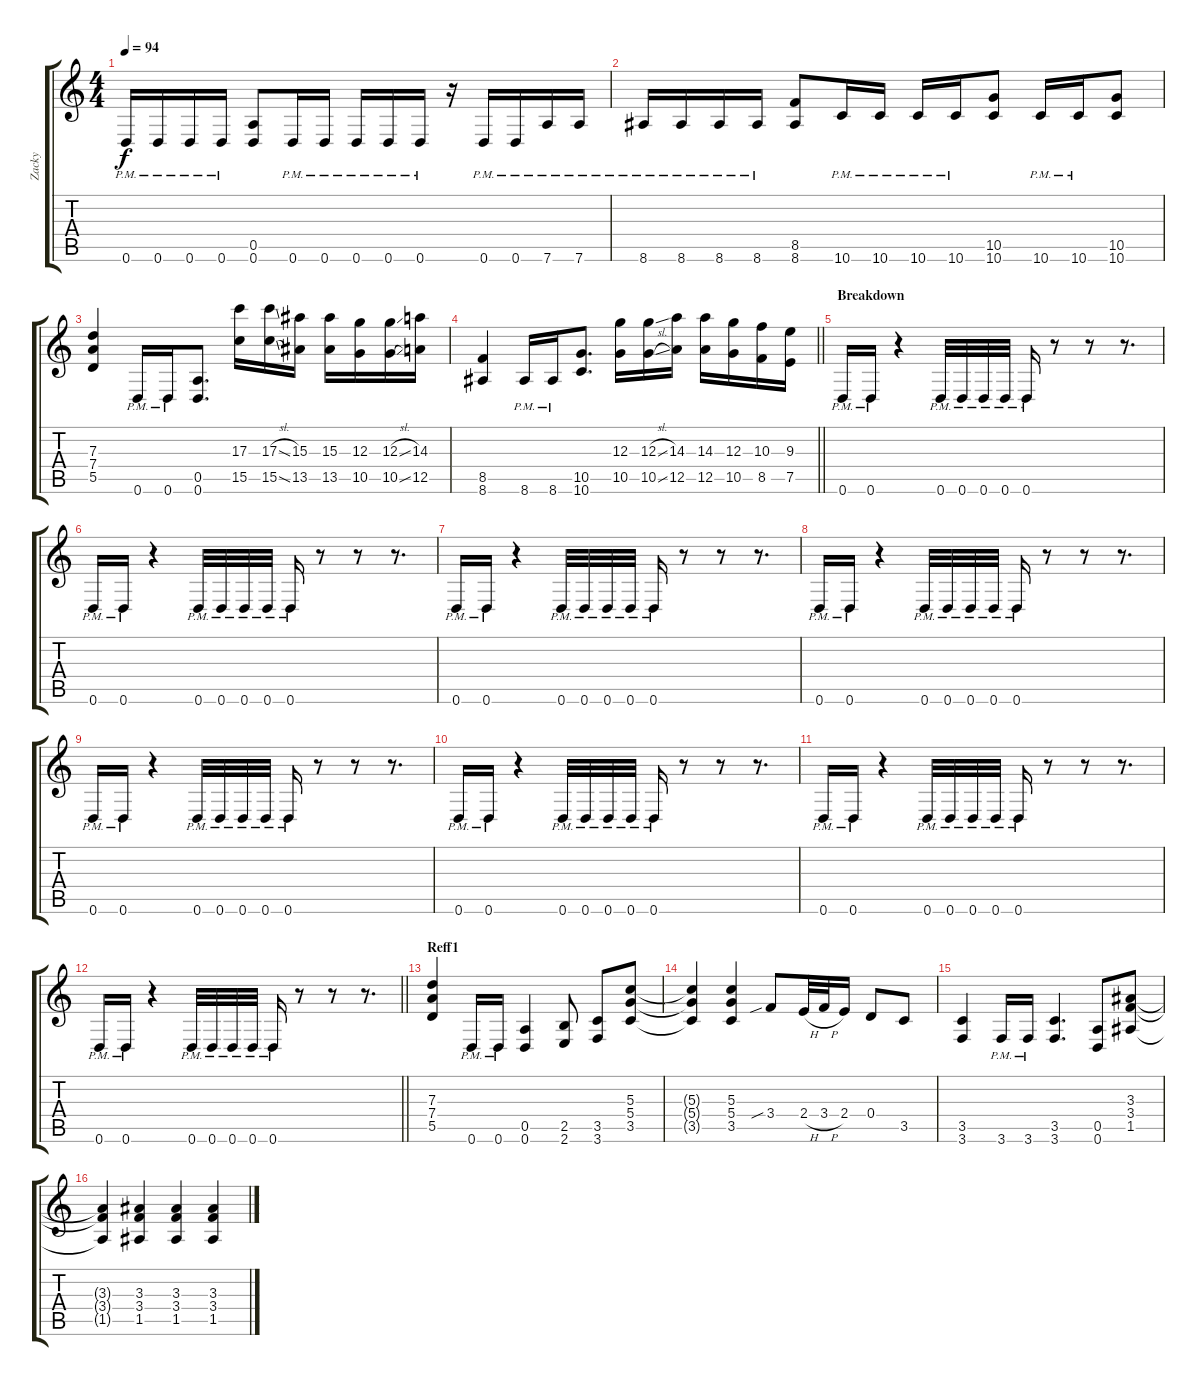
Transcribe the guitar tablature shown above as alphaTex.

\track ("Zacky " "Zacky ") {instrument distortionguitar}
\staff {score tabs}
\tuning (E4 B3 G3 D3 A2 D2) {hide}
\ts (4 4)
\tempo 94
\clef g2
\ks c
0.6{pm}.16{dy f} 0.6{pm}.16 0.6{pm}.16 0.6{pm}.16 (0.5 0.6).8 0.6{pm}.16 0.6{pm}.16 0.6{pm}.16 0.6{pm}.16 0.6{pm}.16 r.16 0.6{pm}.16 0.6{pm}.16 7.6{pm}.16 7.6{pm}.16 |
8.6{pm}.16 8.6{pm}.16 8.6{pm}.16 8.6{pm}.16 (8.5 8.6).8 10.6{pm}.16 10.6{pm}.16 10.6{pm}.16 10.6{pm}.16 (10.5 10.6).8 10.6{pm}.16 10.6{pm}.16 (10.5 10.6).8 |
(7.3 7.4 5.5).4 0.6{pm}.16 0.6{pm}.16 (0.5 0.6).8{d} (17.3 15.5).16 (17.3{sl} 15.5{sl}).16 (15.3 13.5).16 (15.3 13.5).16 (12.3 10.5).16 (12.3{sl} 10.5{sl}).16 (14.3 12.5).16 |
\barLineRight lightlight
(8.5 8.6).4 8.6{pm}.16 8.6{pm}.16 (10.5 10.6).8{d} (12.3 10.5).16 (12.3{sl} 10.5{sl}).16 (14.3 12.5).16 (14.3 12.5).16 (12.3 10.5).16 (10.3 8.5).16 (9.3 7.5).16 |
\section ("" "Breakdown")
0.6{pm}.16 0.6{pm}.16 r.4 0.6{pm}.32 0.6{pm}.32 0.6{pm}.32 0.6{pm}.32 0.6{pm}.16 r.8 r.8 r.8{d} |
0.6{pm}.16 0.6{pm}.16 r.4 0.6{pm}.32 0.6{pm}.32 0.6{pm}.32 0.6{pm}.32 0.6{pm}.16 r.8 r.8 r.8{d} |
0.6{pm}.16 0.6{pm}.16 r.4 0.6{pm}.32 0.6{pm}.32 0.6{pm}.32 0.6{pm}.32 0.6{pm}.16 r.8 r.8 r.8{d} |
0.6{pm}.16 0.6{pm}.16 r.4 0.6{pm}.32 0.6{pm}.32 0.6{pm}.32 0.6{pm}.32 0.6{pm}.16 r.8 r.8 r.8{d} |
0.6{pm}.16 0.6{pm}.16 r.4 0.6{pm}.32 0.6{pm}.32 0.6{pm}.32 0.6{pm}.32 0.6{pm}.16 r.8 r.8 r.8{d} |
0.6{pm}.16 0.6{pm}.16 r.4 0.6{pm}.32 0.6{pm}.32 0.6{pm}.32 0.6{pm}.32 0.6{pm}.16 r.8 r.8 r.8{d} |
0.6{pm}.16 0.6{pm}.16 r.4 0.6{pm}.32 0.6{pm}.32 0.6{pm}.32 0.6{pm}.32 0.6{pm}.16 r.8 r.8 r.8{d} |
\barLineRight lightlight
0.6{pm}.16 0.6{pm}.16 r.4 0.6{pm}.32 0.6{pm}.32 0.6{pm}.32 0.6{pm}.32 0.6{pm}.16 r.8 r.8 r.8{d} |
\section ("" "Reff1")
(7.3 7.4 5.5).4 0.6{pm}.16 0.6{pm}.16 (0.5 0.6).4 (2.5 2.6).8 (3.5 3.6).8 (5.3 5.4 3.5).8 |
(5.3{t} 5.4{t} 3.5{t}).4 (5.3 5.4 3.5).4 3.4{sib}.8 2.4{h}.32 3.4{h}.32 2.4.16 0.4.8 3.5.8 |
(3.5 3.6).4 3.6{pm}.16 3.6{pm}.16 (3.5 3.6).4{d} (0.5 0.6).8 (3.3 3.4 1.5).8 |
(3.3{t} 3.4{t} 1.5{t}).4 (3.3 3.4 1.5).4 (3.3 3.4 1.5).4 (3.3 3.4 1.5).4
